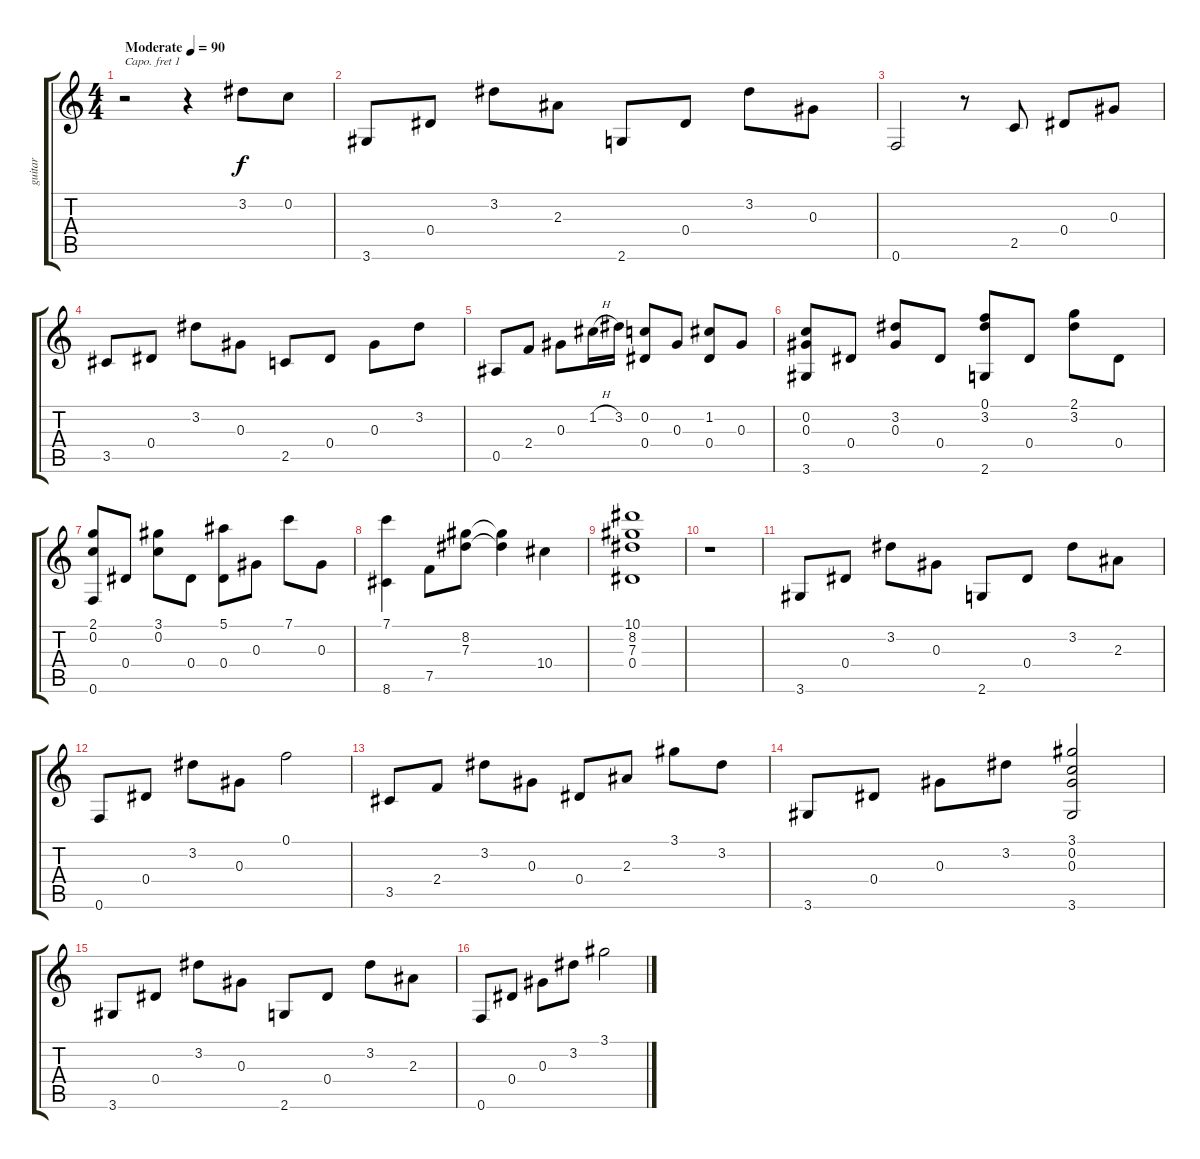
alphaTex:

\track ("guitar" "guitar") {instrument acousticguitarsteel}
\staff {score tabs}
\capo 1
\tuning (E4 B3 G3 D3 A2 E2) {hide}
\ts (4 4)
\tempo (90 "Moderate")
\clef g2
\ks c
r.2{dy f instrument acousticguitarsteel} r.4 3.2.8 0.2.8 |
3.6.8 0.4.8 3.2.8 2.3.8 2.6.8 0.4.8 3.2.8 0.3.8 |
0.6.2 r.8 2.5.8 0.4.8 0.3.8 |
3.5.8 0.4.8 3.2.8 0.3.8 2.5.8 0.4.8 0.3.8 3.2.8 |
0.5.8 2.4.8 0.3.8 1.2{h}.16 3.2.16 (0.2 0.4).8 0.3.8 (1.2 0.4).8 0.3.8 |
(0.2 0.3 3.6).8 0.4.8 (3.2 0.3).8 0.4.8 (0.1 3.2 2.6).8 0.4.8 (2.1 3.2).8 0.4.8 |
(2.1 0.2 0.6).8 0.4.8 (3.1 0.2).8 0.4.8 (5.1 0.4).8 0.3.8 7.1.8 0.3.8 |
(7.1 8.6).4 7.5.8 (8.2 7.3).8 (8.2{t} 7.3{t}).4 10.4.4 |
(10.1 8.2 7.3 0.4).1 |
r.1 |
3.6.8 0.4.8 3.2.8 0.3.8 2.6.8 0.4.8 3.2.8 2.3.8 |
0.6.8 0.4.8 3.2.8 0.3.8 0.1.2 |
3.5.8 2.4.8 3.2.8 0.3.8 0.4.8 2.3.8 3.1.8 3.2.8 |
3.6.8 0.4.8 0.3.8 3.2.8 (3.1 0.2 0.3 3.6).2 |
3.6.8 0.4.8 3.2.8 0.3.8 2.6.8 0.4.8 3.2.8 2.3.8 |
0.6.8 0.4.8 0.3.8 3.2.8 3.1.2
